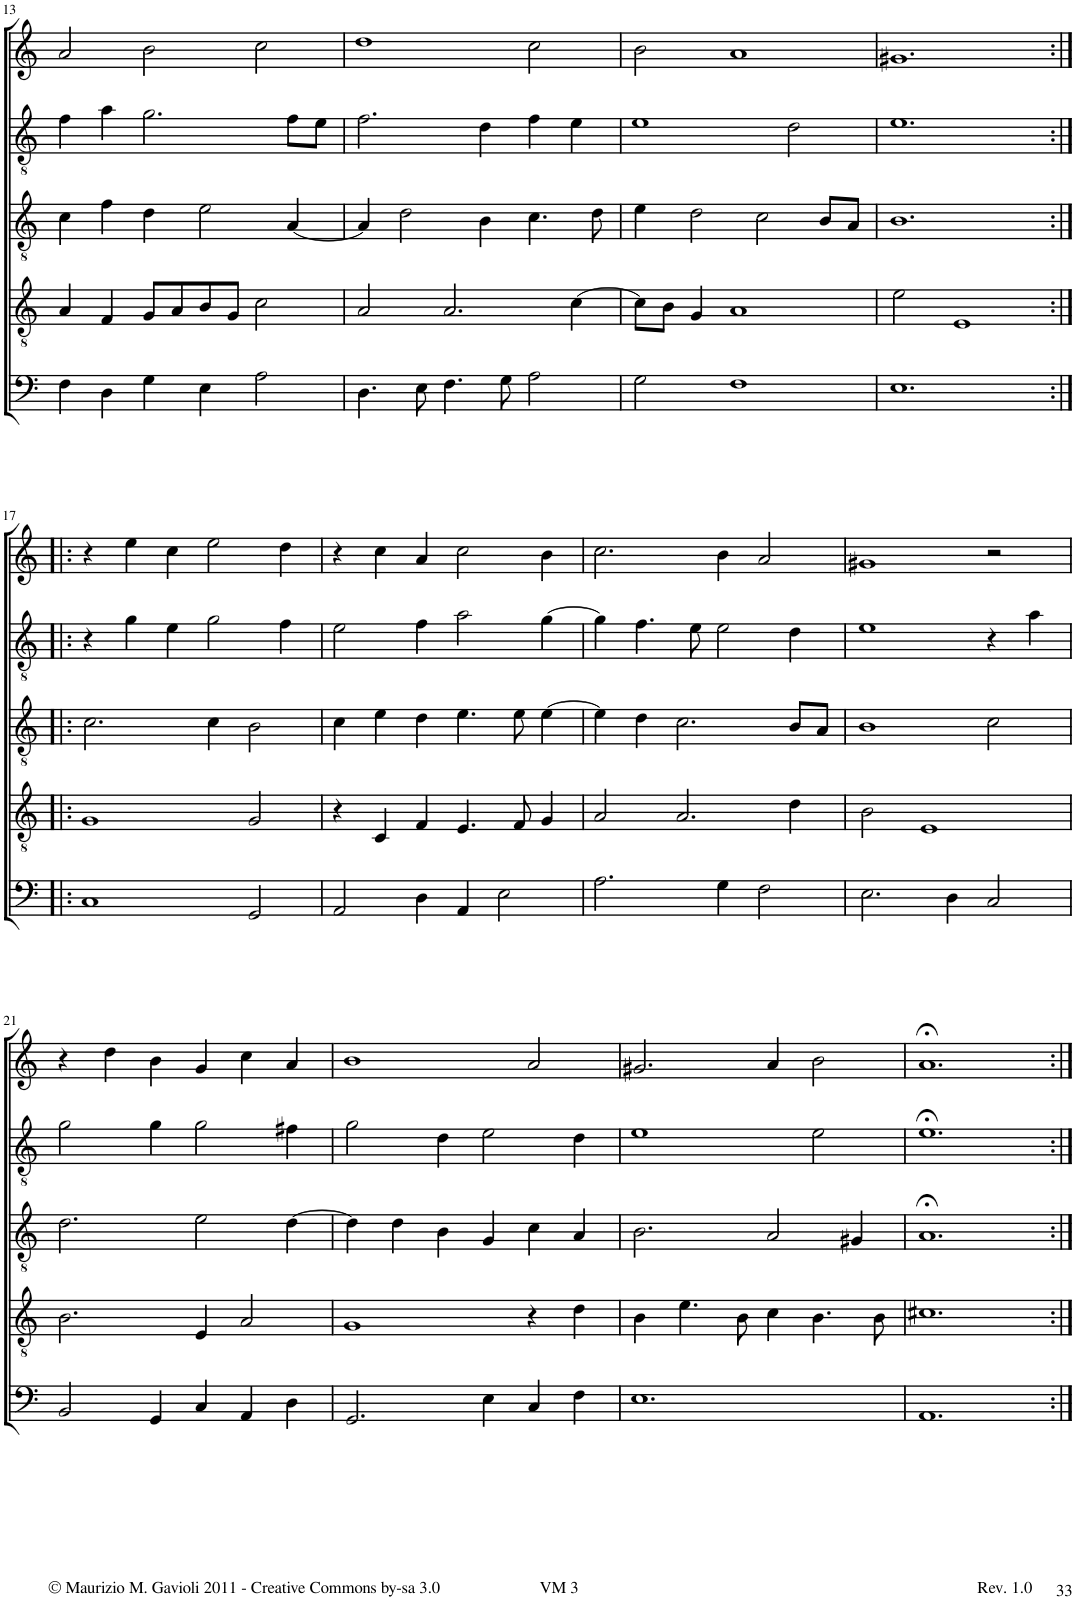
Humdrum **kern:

**kern	**kern	**kern	**kern	**kern
*part5	*part4	*part3	*part2	*part1
*staff5	*staff4	*staff3	*staff2	*staff1
*I"Trombone	*I"Trombone	*I"Trombone	*I"C Trumpet	*I"C Trumpet
*I'Trb	*I'Trb	*I'Trb	*I'Tpt	*I'Tpt
!!LO:PB:g=z
*clefF4	*clefGv2	*clefGv2	*clefGv2	*clefG2
*k[]	*k[]	*k[]	*k[]	*k[]
*M3/2	*M3/2	*M3/2	*M3/2	*M3/2
=13	=13	=13	=13	=13
4F\	4A/	4c\	4f\	2a/
4D\	4F/	4f\	4a\	.
4G\	8G/L	4d\	2.g\	2b\
.	8A/	.	.	.
4E\	8B/	2e\	.	.
.	8G/J	.	.	.
2A\	2c\	.	.	2cc\
.	.	[4A/	8f\L	.
.	.	.	8e\J	.
=14	=14	=14	=14	=14
4.D\	2A/	4A/]	2.f\	1dd
.	.	2d\	.	.
8E\	.	.	.	.
4.F\	2.A/	.	.	.
.	.	4B\	4d\	.
8G\	.	.	.	.
2A\	.	4.c\	4f\	2cc\
.	[4c\	.	4e\	.
.	.	8d\	.	.
=15	=15	=15	=15	=15
2G\	8c\L]	4e\	1e	2b\
.	8B\J	.	.	.
.	4G/	2d\	.	.
1F	1A	.	.	1a
.	.	2c\	.	.
.	.	.	2d\	.
.	.	8B/L	.	.
.	.	8A/J	.	.
=16	=16	=16	=16	=16
1.E	2e\	1.B	1.e	1.g#X
.	1E	.	.	.
!!LO:LB:g=z
=17:|!|:	=17:|!|:	=17:|!|:	=17:|!|:	=17:|!|:
1C	1G	2.c\	4r	4r
.	.	.	4g\	4ee\
.	.	.	4e\	4cc\
.	.	4c\	2g\	2ee\
2GG/	2G/	2B\	.	.
.	.	.	4f\	4dd\
=18	=18	=18	=18	=18
2AA/	4r	4c\	2e\	4r
.	4C/	4e\	.	4cc\
4D\	4F/	4d\	4f\	4a/
4AA/	4.E/	4.e\	2a\	2cc\
2E\	.	.	.	.
.	8F/	8e\	.	.
.	4G/	[4e\	[4g\	4b\
=19	=19	=19	=19	=19
2.A\	2A/	4e\]	4g\]	2.cc\
.	.	4d\	4.f\	.
.	2.A/	2.c\	.	.
.	.	.	8e\	.
4G\	.	.	2e\	4b\
2F\	.	.	.	2a/
.	4d\	8B/L	4d\	.
.	.	8A/J	.	.
=20	=20	=20	=20	=20
2.E\	2B\	1B	1e	1g#X
.	1E	.	.	.
4D\	.	.	.	.
2C/	.	2c\	4r	2r
.	.	.	4a\	.
!!LO:LB:g=z
=21	=21	=21	=21	=21
2BB/	2.B\	2.d\	2g\	4r
.	.	.	.	4dd\
4GG/	.	.	4g\	4b\
4C/	4E/	2e\	2g\	4g/
4AA/	2A/	.	.	4cc\
4D\	.	[4d\	4f#X\	4a/
=22	=22	=22	=22	=22
2.GG/	1G	4d\]	2g\	1b
.	.	4d\	.	.
.	.	4B\	4d\	.
4E\	.	4G/	2e\	.
4C/	4r	4c\	.	2a/
4F\	4d\	4A/	4d\	.
=23	=23	=23	=23	=23
1.E	4B\	2.B\	1e	2.g#X/
.	4.e\	.	.	.
.	8B\	.	.	.
.	4c\	2A/	.	4a/
.	4.B\	.	2e\	2b\
.	.	4G#X/	.	.
.	8B\	.	.	.
=24	=24	=24	=24	=24
1.AA	1.c#X	1.A;<	1.e;<	1.a;<
=:|!	=:|!	=:|!	=:|!	=:|!
*-	*-	*-	*-	*-
